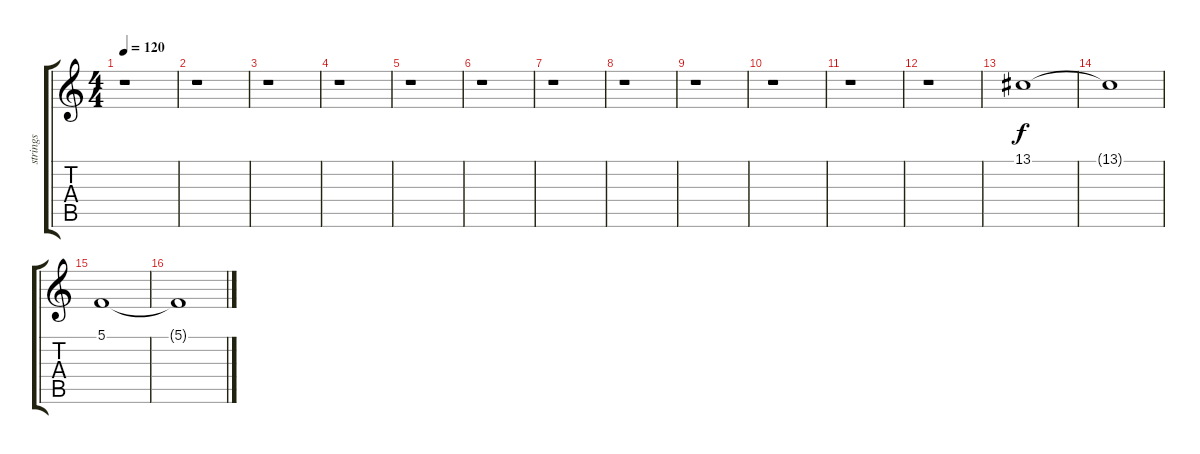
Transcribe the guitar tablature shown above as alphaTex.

\track ("strings" "strings") {instrument tremolostrings}
\staff {score tabs}
\tuning (C4 G3 Eb3 Bb2 F2 C2) {hide}
\ts (4 4)
\tempo 120
\clef g2
\ks c
r.1{dy f} |
r.1 |
r.1 |
r.1 |
r.1 |
r.1 |
r.1 |
r.1 |
r.1 |
r.1 |
r.1 |
r.1 |
13.1.1 |
13.1{t}.1 |
5.1.1 |
5.1{t}.1
